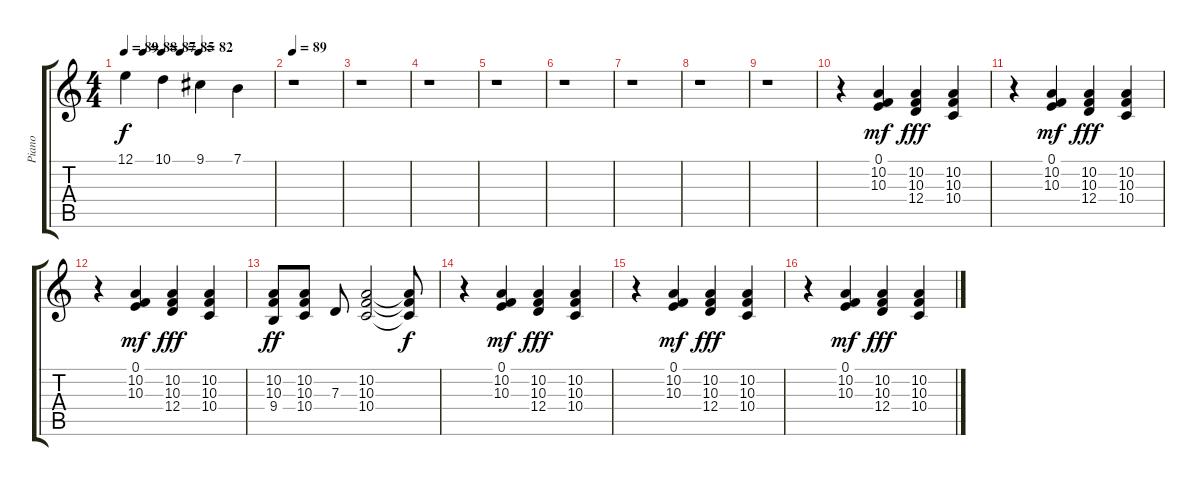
\track ("Piano" "Piano") {instrument acousticgrandpiano}
\staff {score tabs}
\tuning (E4 B3 G3 D3 A2 E2) {hide}
\ts (4 4)
\tempo 89
\tempo (88 0.125)
\tempo (87 0.25)
\tempo (85 0.375)
\tempo (82 0.5)
\clef g2
\ks c
12.1.4{dy f} 10.1.4 9.1.4 7.1.4 |
\tempo 89
r.1 |
r.1 |
r.1 |
r.1 |
r.1 |
r.1 |
r.1 |
r.1 |
r.4 (0.1 10.2 10.3).4{dy mf} (10.2 10.3 12.4).4{dy fff} (10.2 10.3 10.4).4 |
r.4 (0.1 10.2 10.3).4{dy mf} (10.2 10.3 12.4).4{dy fff} (10.2 10.3 10.4).4 |
r.4 (0.1 10.2 10.3).4{dy mf} (10.2 10.3 12.4).4{dy fff} (10.2 10.3 10.4).4 |
(10.2 10.3 9.4).8{dy ff} (10.2 10.3 10.4).8 7.3.8 (10.2 10.3 10.4).2 (10.2{t} 10.3{t} 10.4{t}).8{dy f} |
r.4 (0.1 10.2 10.3).4{dy mf} (10.2 10.3 12.4).4{dy fff} (10.2 10.3 10.4).4 |
r.4 (0.1 10.2 10.3).4{dy mf} (10.2 10.3 12.4).4{dy fff} (10.2 10.3 10.4).4 |
r.4 (0.1 10.2 10.3).4{dy mf} (10.2 10.3 12.4).4{dy fff} (10.2 10.3 10.4).4
